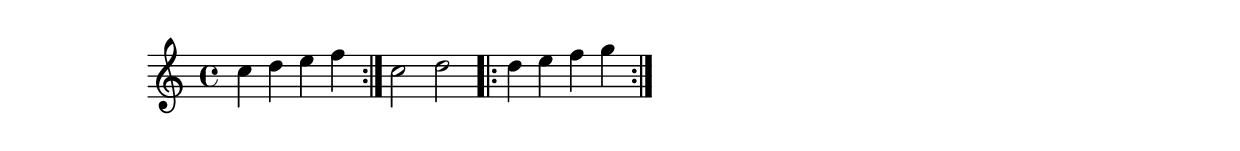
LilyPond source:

\relative {
  \repeat volta 2 { c''4 d e f }
  c2 d
  \repeat volta 2 { d4 e f g }
}